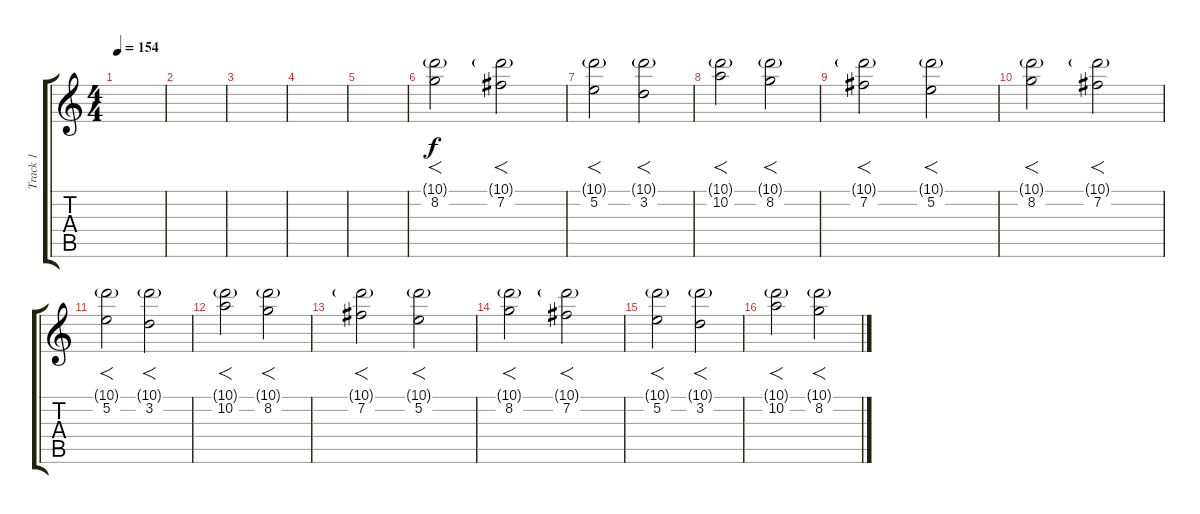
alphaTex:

\track ("Track 1" "Track 1") {instrument overdrivenguitar}
\staff {score tabs}
\tuning (E4 B3 G3 D3 A2 E2) {hide}
\ts (4 4)
\tempo 154
\clef g2
\ks c
|
|
|
|
|
(10.1{g} 8.2).2{f} (10.1{g} 7.2).2{f} |
(10.1{g} 5.2).2{f} (10.1{g} 3.2).2{f} |
(10.1{g} 10.2).2{f} (10.1{g} 8.2).2{f} |
(10.1{g} 7.2).2{f} (10.1{g} 5.2).2{f} |
(10.1{g} 8.2).2{f} (10.1{g} 7.2).2{f} |
(10.1{g} 5.2).2{f} (10.1{g} 3.2).2{f} |
(10.1{g} 10.2).2{f} (10.1{g} 8.2).2{f} |
(10.1{g} 7.2).2{f} (10.1{g} 5.2).2{f} |
(10.1{g} 8.2).2{f} (10.1{g} 7.2).2{f} |
(10.1{g} 5.2).2{f} (10.1{g} 3.2).2{f} |
(10.1{g} 10.2).2{f} (10.1{g} 8.2).2{f}
